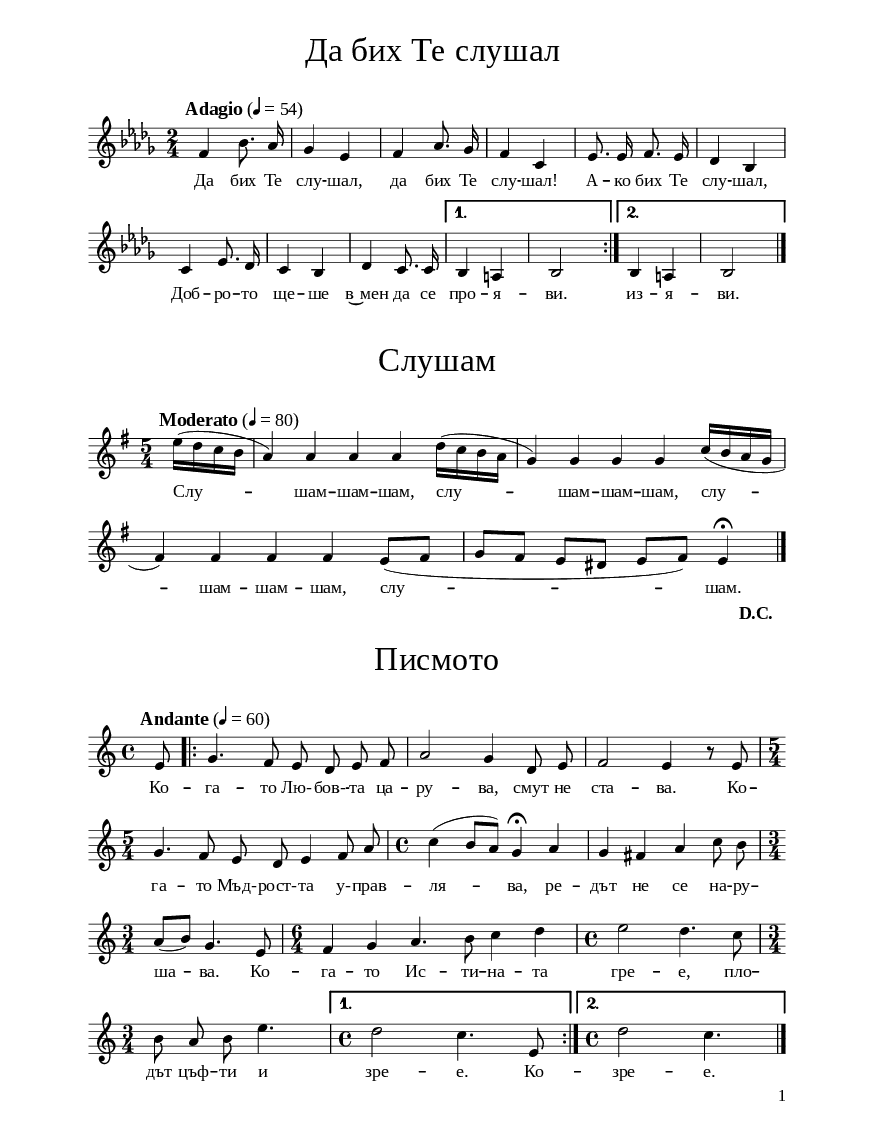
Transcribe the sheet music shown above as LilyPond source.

\version "2.24.3"

% include paper part and global functions
\include "include/globals.ily"

\bookpart {



  \label #'ref174_1
  \tocItem \markup "Да бих Тe слушал"
  \paper {
    print-all-headers = ##t
    print-page-number = ##t
    print-first-page-number = ##t

    % put page numbers on the bottom
    oddHeaderMarkup = \markup ""
    evenHeaderMarkup = \markup ""
    oddFooterMarkup = \markup
    \fill-line {
      ""
      \if \should-print-page-number \fromproperty #'page:page-number-string
    }
    evenFooterMarkup = \markup
    \fill-line {
      \if \should-print-page-number \fromproperty #'page:page-number-string
      ""
    }

    left-margin = 1.5\cm
    right-margin = 1.5\cm
    top-margin = 1.6\cm
    bottom-margin = 1.2\cm
    ragged-bottom = ##t % do not spread the staves to fill the whole vertical space

    % change distance between staves
    system-system-spacing =
    #'((basic-distance . 10)
       (minimum-distance . 6)
       (padding . 1)
       (stretchability . 12))
  }
  \score {
    \include "include/score-layout.ily"

    \new Voice \absolute {
      \clef treble
      \key bes \minor
      \time 2/4
      \tempoFunc "Adagio" 4 "54"
      \autoBeamOff
      \repeat volta 2 {
        f'4 bes'8. as'16 | % 2
        ges'4 es'4 | % 3
        f'4 as'8. ges'16 | % 4
        f'4 c'4 | % 5
        es'8. es'16 f'8. es'16 | % 6
        des'4 bes4 | \break  % 7
        c'4 es'8. des'16 | % 8
        c'4 bes4  | % 9
        des'4 c'8. c'16 |
      }
      \alternative {
        {
          bes4 a4 | % 11
          bes2
        }
        {
          bes4 a4 | % 11
          bes2 \bar "|."
        }
      }
    }

    \addlyrics {
      Да бих Те
      слу -- шал, да бих Те слу -- шал! А -- ко бих
      Те слу -- шал, Доб -- ро -- то ще -- ше в~мен да
      се про -- я -- ви. из -- я -- ви.}

      \header {
        title = \titleFunc #'ref_desc_15 "Да бих Тe слушал " "Da bih Te slušal"
      }

      \midi{}

    } % score

    \markup \empty-one

    \label #'ref174_2
    \tocItem \markup "Слушам"

    \score {
      \include "include/score-layout.ily"
      \new Voice \absolute {
        \clef treble
        \key e \minor
        \time 5/4
        \tempoFunc "Moderato" 4 "80"
        \autoBeamOff
        \partial 4
        e''16 ( [  d''16  c''16  b'16 ] | % 2
        a'4 ) a'4 a'4 a'4  d''16 (
        [  c''16  b'16  a'16 ] | % 3
        g'4 ) g'4 g'4 g'4 c''16 ( [
        b'16 a'16 g'16 ] \break | % 4
        fis'4 ) fis'4 fis'4 fis'4 e'8
        ( [ fis'8 ] | % 5
        g'8 [ fis'8 ] e'8 [ dis'8 ] \stemUp
        e'8 [ fis'8 ])  e'4 ^\fermata  \bar "|."
      }

      \addlyrics {
        Слу --    шам -- шам --
        шам, слу --    шам --
        шам -- шам, слу --
        шам -- шам -- шам, слу --
        шам.}

        \header {
          title = \titleFunc #'ref_desc_19 "Слушам" "Slušam"
        }

        \midi{}

      } % score

      \markup \dcr-one "D.C." #2.1

      \label #'ref175
      \tocItem \markup "Писмото"

      \score {
        \include "include/score-layout.ily"

        \new Voice \absolute {
          \clef treble
          \key c \major
          \time 4/4
          \tempoFunc "Andante" 4 "60"
          \autoBeamOff
          \partial 8
          e'8 \repeat volta 2 {
            | % 2
            g'4.  f'8  e'8  d'8  e'8
            f'8 | % 3
            a'2  g'4  d'8  e'8 | % 4
            f'2  e'4 r8  e'8  | \break % 5
            \time 5/4  | % 5
            g'4.  f'8  e'8  d'8  e'4
            f'8  a'8 | % 6
            \time 4/4  | % 6
            c''4 (  b'8 [  a'8 ])   g'4
            ^\fermata  a'4  | % 7
            g'4  fis'4  a'4  c''8
            b'8  % 8
            \time 3/4  \break  | % 8
            a'8 ( [  b'8 ])  g'4.  e'8| % 9
            \time 6/4  | % 9
            f'4  g'4  a'4.  b'8  c''4
            d''4 |
            \time 4/4  |
            e''2  d''4.  c''8 | % 11
            \time 3/4  | % 11
            b'8  a'8  b'8  e''4. |
          }

          \alternative {
            {
              % 12
              \time 4/4  % 12
              d''2  c''4.  e'8 |
            }
            {
              \time 4/4 d''2  c''4. \bar "|."
            }
          }
        }

        \addlyrics {
          Ко -- га -- то "Лю-" -- "бов-" -- та ца --
          ру -- ва, смут не ста -- ва. Ко --
          га -- то "Мъд-" -- "рост-" -- та "у-" -- прав
          -- ля -- ва, ре -- дът не се
          на -- ру -- ша -- ва. Ко -- га --
          то Ис -- ти -- на -- та гре -- е,
          пло -- дът цъф -- ти и зре -- е.
          Ко -- зре -- е.}

          \header {
            title = \titleFunc #'ref_desc_19 "Писмото" "Pismoto"
          }

          \midi{}

        } % score




      } % bookpart


